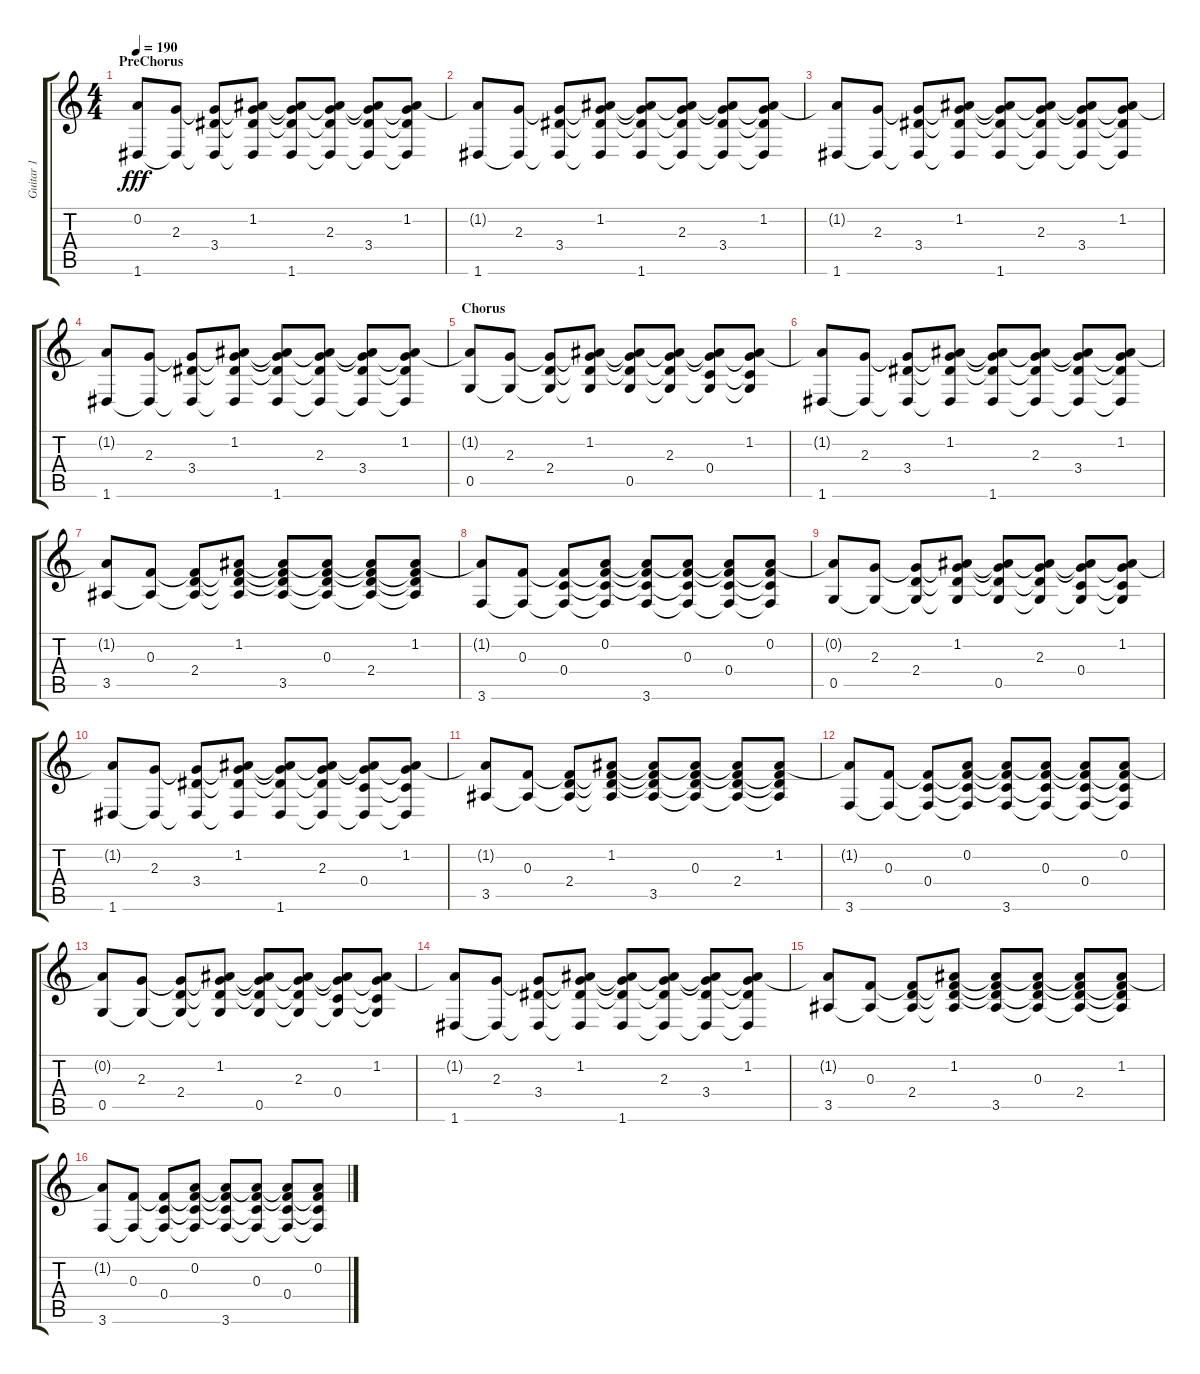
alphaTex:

\track ("Guitar 1" "Guitar 1") {instrument acousticguitarnylon}
\staff {score tabs}
\tuning (D4 A3 F3 C3 G2 D2) {hide}
\ts (4 4)
\section ("" "PreChorus")
\tempo 190
\clef g2
\ks c
(0.2{t} 1.6).8{dy fff} (2.3 1.6{t}).8 (2.3{t} 3.4 1.6{t}).8 (1.2 2.3{t} 3.4{t} 1.6{t}).8 (1.2{t} 2.3{t} 3.4{t} 1.6).8 (1.2{t} 2.3 3.4{t} 1.6{t}).8 (1.2{t} 2.3{t} 3.4 1.6{t}).8 (1.2 2.3{t} 3.4{t} 1.6{t}).8 |
(1.2{t} 1.6).8 (2.3 1.6{t}).8 (2.3{t} 3.4 1.6{t}).8 (1.2 2.3{t} 3.4{t} 1.6{t}).8 (1.2{t} 2.3{t} 3.4{t} 1.6).8 (1.2{t} 2.3 3.4{t} 1.6{t}).8 (1.2{t} 2.3{t} 3.4 1.6{t}).8 (1.2 2.3{t} 3.4{t} 1.6{t}).8 |
(1.2{t} 1.6).8 (2.3 1.6{t}).8 (2.3{t} 3.4 1.6{t}).8 (1.2 2.3{t} 3.4{t} 1.6{t}).8 (1.2{t} 2.3{t} 3.4{t} 1.6).8 (1.2{t} 2.3 3.4{t} 1.6{t}).8 (1.2{t} 2.3{t} 3.4 1.6{t}).8 (1.2 2.3{t} 3.4{t} 1.6{t}).8 |
(1.2{t} 1.6).8 (2.3 1.6{t}).8 (2.3{t} 3.4 1.6{t}).8 (1.2 2.3{t} 3.4{t} 1.6{t}).8 (1.2{t} 2.3{t} 3.4{t} 1.6).8 (1.2{t} 2.3 3.4{t} 1.6{t}).8 (1.2{t} 2.3{t} 3.4 1.6{t}).8 (1.2 2.3{t} 3.4{t} 1.6{t}).8 |
\section ("" "Chorus")
(1.2{t} 0.5).8 (2.3 0.5{t}).8 (2.3{t} 2.4 0.5{t}).8 (1.2 2.3{t} 2.4{t} 0.5{t}).8 (1.2{t} 2.3{t} 2.4{t} 0.5).8 (1.2{t} 2.3 2.4{t} 0.5{t}).8 (1.2{t} 2.3{t} 0.4 0.5{t}).8 (1.2 2.3{t} 0.4{t} 0.5{t}).8 |
(1.2{t} 1.6).8 (2.3 1.6{t}).8 (2.3{t} 3.4 1.6{t}).8 (1.2 2.3{t} 3.4{t} 1.6{t}).8 (1.2{t} 2.3{t} 3.4{t} 1.6).8 (1.2{t} 2.3 3.4{t} 1.6{t}).8 (1.2{t} 2.3{t} 3.4 1.6{t}).8 (1.2 2.3{t} 3.4{t} 1.6{t}).8 |
(1.2{t} 3.5).8 (0.3 3.5{t}).8 (0.3{t} 2.4 3.5{t}).8 (1.2 0.3{t} 2.4{t} 3.5{t}).8 (1.2{t} 0.3{t} 2.4{t} 3.5).8 (1.2{t} 0.3 2.4{t} 3.5{t}).8 (1.2{t} 0.3{t} 2.4 3.5{t}).8 (1.2 0.3{t} 2.4{t} 3.5{t}).8 |
(1.2{t} 3.6).8 (0.3 3.6{t}).8 (0.3{t} 0.4 3.6{t}).8 (0.2 0.3{t} 0.4{t} 3.6{t}).8 (0.2{t} 0.3{t} 0.4{t} 3.6).8 (0.2{t} 0.3 0.4{t} 3.6{t}).8 (0.2{t} 0.3{t} 0.4 3.6{t}).8 (0.2 0.3{t} 0.4{t} 3.6{t}).8 |
(0.2{t} 0.5).8 (2.3 0.5{t}).8 (2.3{t} 2.4 0.5{t}).8 (1.2 2.3{t} 2.4{t} 0.5{t}).8 (1.2{t} 2.3{t} 2.4{t} 0.5).8 (1.2{t} 2.3 2.4{t} 0.5{t}).8 (1.2{t} 2.3{t} 0.4 0.5{t}).8 (1.2 2.3{t} 0.4{t} 0.5{t}).8 |
(1.2{t} 1.6).8 (2.3 1.6{t}).8 (2.3{t} 3.4 1.6{t}).8 (1.2 2.3{t} 3.4{t} 1.6{t}).8 (1.2{t} 2.3{t} 3.4{t} 1.6).8 (1.2{t} 2.3 3.4{t} 1.6{t}).8 (1.2{t} 2.3{t} 0.4 1.6{t}).8 (1.2 2.3{t} 0.4{t} 1.6{t}).8 |
(1.2{t} 3.5).8 (0.3 3.5{t}).8 (0.3{t} 2.4 3.5{t}).8 (1.2 0.3{t} 2.4{t} 3.5{t}).8 (1.2{t} 0.3{t} 2.4{t} 3.5).8 (1.2{t} 0.3 2.4{t} 3.5{t}).8 (1.2{t} 0.3{t} 2.4 3.5{t}).8 (1.2 0.3{t} 2.4{t} 3.5{t}).8 |
(1.2{t} 3.6).8 (0.3 3.6{t}).8 (0.3{t} 0.4 3.6{t}).8 (0.2 0.3{t} 0.4{t} 3.6{t}).8 (0.2{t} 0.3{t} 0.4{t} 3.6).8 (0.2{t} 0.3 0.4{t} 3.6{t}).8 (0.2{t} 0.3{t} 0.4 3.6{t}).8 (0.2 0.3{t} 0.4{t} 3.6{t}).8 |
(0.2{t} 0.5).8 (2.3 0.5{t}).8 (2.3{t} 2.4 0.5{t}).8 (1.2 2.3{t} 2.4{t} 0.5{t}).8 (1.2{t} 2.3{t} 2.4{t} 0.5).8 (1.2{t} 2.3 2.4{t} 0.5{t}).8 (1.2{t} 2.3{t} 0.4 0.5{t}).8 (1.2 2.3{t} 0.4{t} 0.5{t}).8 |
(1.2{t} 1.6).8 (2.3 1.6{t}).8 (2.3{t} 3.4 1.6{t}).8 (1.2 2.3{t} 3.4{t} 1.6{t}).8 (1.2{t} 2.3{t} 3.4{t} 1.6).8 (1.2{t} 2.3 3.4{t} 1.6{t}).8 (1.2{t} 2.3{t} 3.4 1.6{t}).8 (1.2 2.3{t} 3.4{t} 1.6{t}).8 |
(1.2{t} 3.5).8 (0.3 3.5{t}).8 (0.3{t} 2.4 3.5{t}).8 (1.2 0.3{t} 2.4{t} 3.5{t}).8 (1.2{t} 0.3{t} 2.4{t} 3.5).8 (1.2{t} 0.3 2.4{t} 3.5{t}).8 (1.2{t} 0.3{t} 2.4 3.5{t}).8 (1.2 0.3{t} 2.4{t} 3.5{t}).8 |
(1.2{t} 3.6).8 (0.3 3.6{t}).8 (0.3{t} 0.4 3.6{t}).8 (0.2 0.3{t} 0.4{t} 3.6{t}).8 (0.2{t} 0.3{t} 0.4{t} 3.6).8 (0.2{t} 0.3 0.4{t} 3.6{t}).8 (0.2{t} 0.3{t} 0.4 3.6{t}).8 (0.2 0.3{t} 0.4{t} 3.6{t}).8
